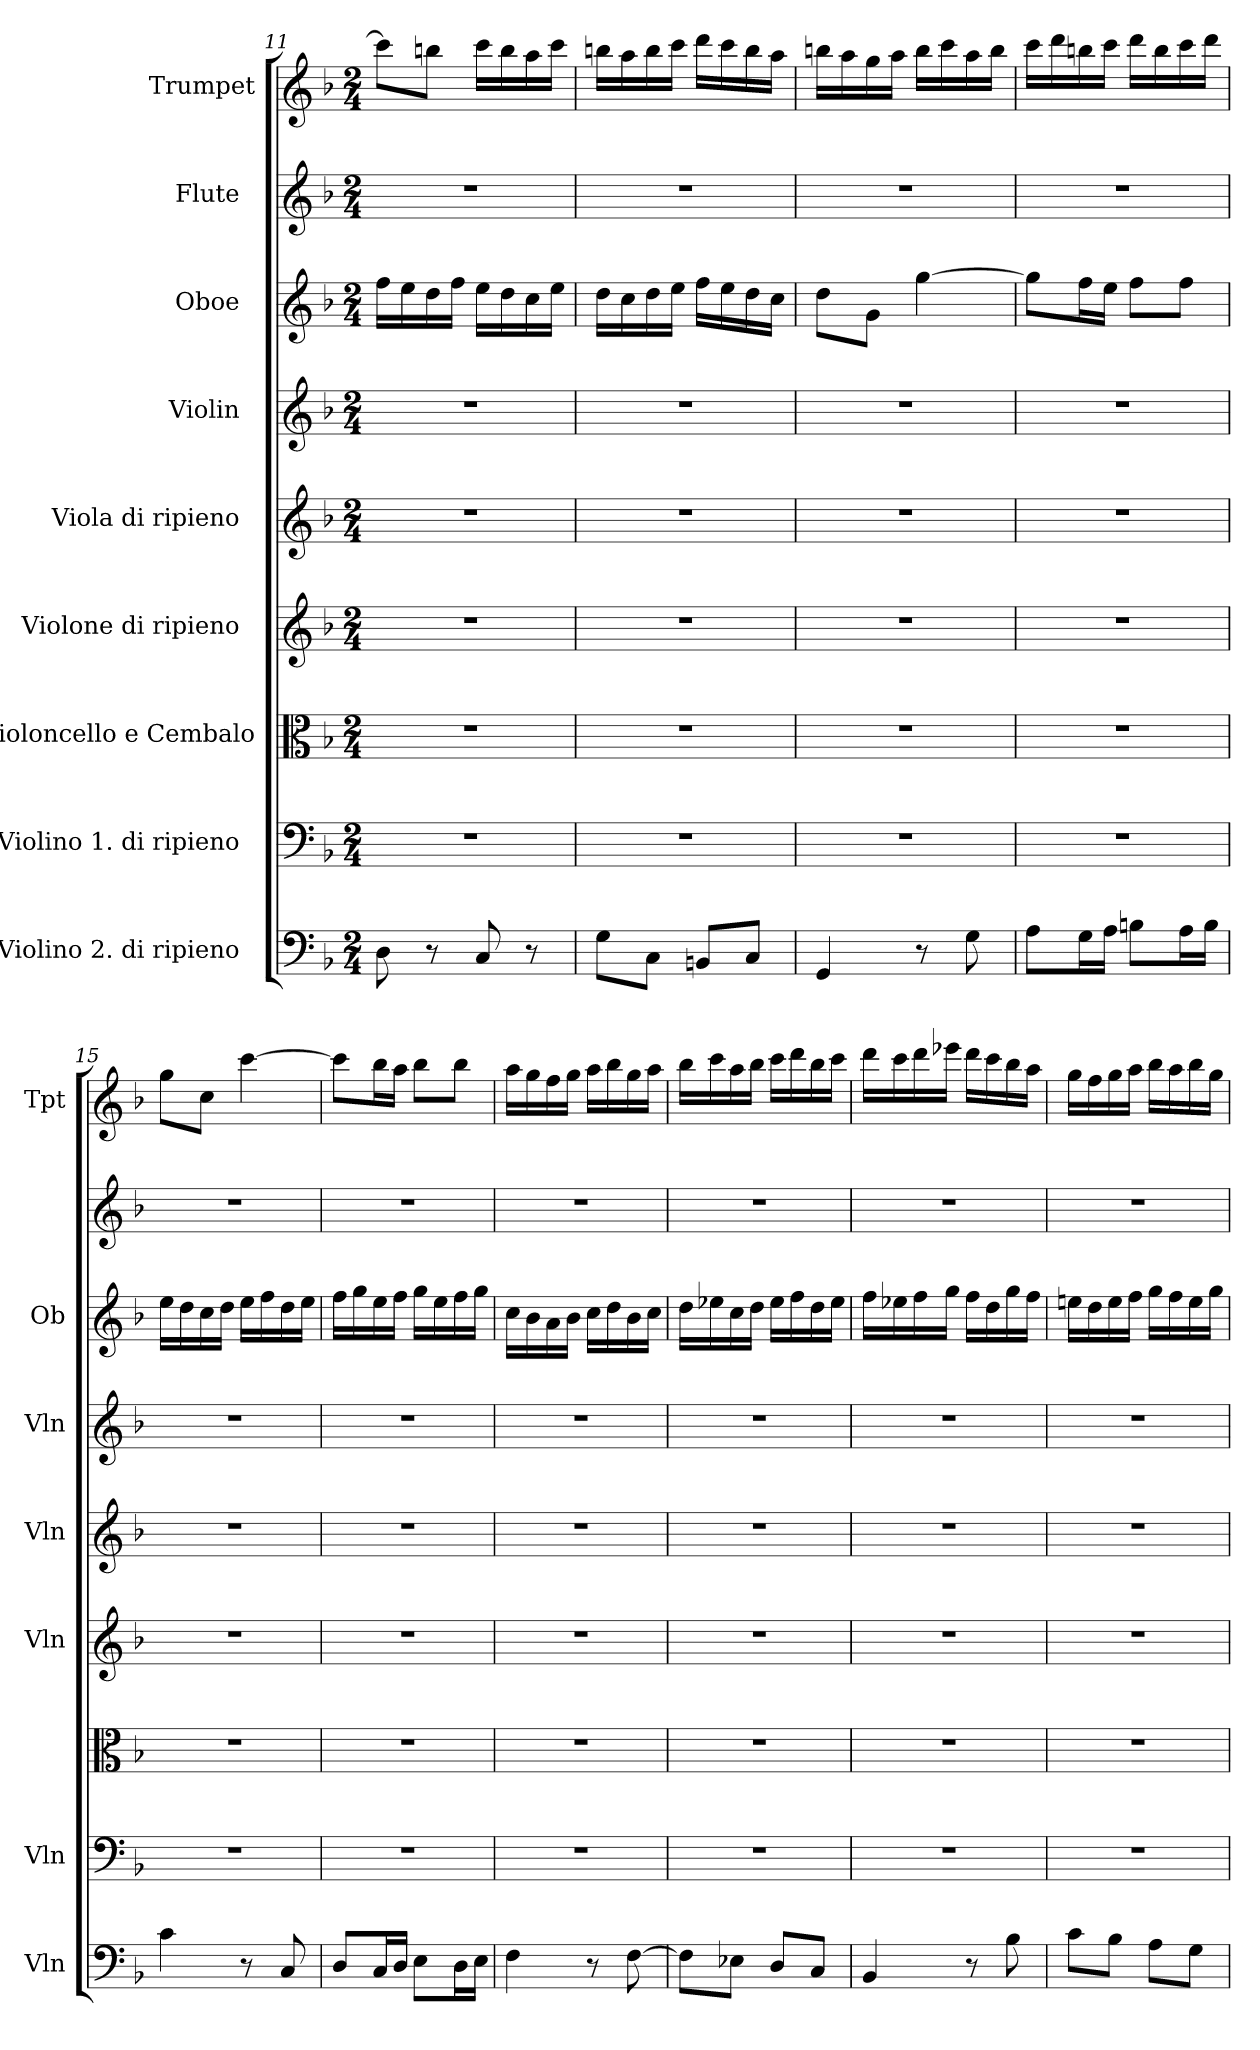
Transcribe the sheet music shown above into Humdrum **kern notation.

**kern	**kern	**kern	**kern	**kern	**kern	**kern	**kern	**kern
*part9	*part8	*part7	*part6	*part5	*part4	*part3	*part2	*part1
*staff9	*staff8	*staff7	*staff6	*staff5	*staff4	*staff3	*staff2	*staff1
*I"Violino 2. di ripieno  	*I"Violino 1.  di ripieno  	*I"Violoncello e Cembalo	*I"Violone  di ripieno  	*I"Viola  di ripieno    	*I"Violin              	*I"Oboe                	*I"Flute               	*I"Trumpet
*I'Vln	*I'Vln	*	*I'Vln	*I'Vln	*I'Vln	*I'Ob	*	*I'Tpt
*clefF4	*clefF4	*clefC3	*clefG2	*clefG2	*clefG2	*clefG2	*clefG2	*clefG2
*	*	*	*	*	*	*	*	*ITrd1c2
*k[b-]	*k[b-]	*k[b-]	*k[b-]	*k[b-]	*k[b-]	*k[b-]	*k[b-]	*k[b-e-a-]
*F:	*F:	*F:	*F:	*F:	*F:	*F:	*F:	*E-:
*M2/4	*M2/4	*M2/4	*M2/4	*M2/4	*M2/4	*M2/4	*M2/4	*M2/4
=11	=11	=11	=11	=11	=11	=11	=11	=11
8D\	2r	2r	2r	2r	2r	16ff\LL	2r	8bb-\L]
.	.	.	.	.	.	16ee\	.	.
8r	.	.	.	.	.	16dd\	.	8aan\J
.	.	.	.	.	.	16ff\JJ	.	.
8C/	.	.	.	.	.	16ee\LL	.	16bb-\LL
.	.	.	.	.	.	16dd\	.	16aa\
8r	.	.	.	.	.	16cc\	.	16gg\
.	.	.	.	.	.	16ee\JJ	.	16bb-\JJ
=12	=12	=12	=12	=12	=12	=12	=12	=12
8G\L	2r	2r	2r	2r	2r	16dd\LL	2r	16aan\LL
.	.	.	.	.	.	16cc\	.	16gg\
8C\J	.	.	.	.	.	16dd\	.	16aa\
.	.	.	.	.	.	16ee\JJ	.	16bb-\JJ
8BBn/L	.	.	.	.	.	16ff\LL	.	16ccc\LL
.	.	.	.	.	.	16ee\	.	16bb-\
8C/J	.	.	.	.	.	16dd\	.	16aa\
.	.	.	.	.	.	16cc\JJ	.	16gg\JJ
=13	=13	=13	=13	=13	=13	=13	=13	=13
4GG/	2r	2r	2r	2r	2r	8dd\L	2r	16aan\LL
.	.	.	.	.	.	.	.	16gg\
.	.	.	.	.	.	8g\J	.	16ff\
.	.	.	.	.	.	.	.	16gg\JJ
8r	.	.	.	.	.	[4gg\	.	16aa\LL
.	.	.	.	.	.	.	.	16bb-\
8G\	.	.	.	.	.	.	.	16gg\
.	.	.	.	.	.	.	.	16aa\JJ
=14	=14	=14	=14	=14	=14	=14	=14	=14
8A\L	2r	2r	2r	2r	2r	8gg\L]	2r	16bb-\LL
.	.	.	.	.	.	.	.	16ccc\
16G\L	.	.	.	.	.	16ff\L	.	16aan\
16A\JJ	.	.	.	.	.	16ee\JJ	.	16bb-\JJ
8Bn\L	.	.	.	.	.	8ff\L	.	16ccc\LL
.	.	.	.	.	.	.	.	16aa\
16A\L	.	.	.	.	.	8ff\J	.	16bb-\
16B\JJ	.	.	.	.	.	.	.	16ccc\JJ
=15	=15	=15	=15	=15	=15	=15	=15	=15
4c\	2r	2r	2r	2r	2r	16ee\LL	2r	8ff\L
.	.	.	.	.	.	16dd\	.	.
.	.	.	.	.	.	16cc\	.	8b-\J
.	.	.	.	.	.	16dd\JJ	.	.
8r	.	.	.	.	.	16ee\LL	.	[4bb-\
.	.	.	.	.	.	16ff\	.	.
8C/	.	.	.	.	.	16dd\	.	.
.	.	.	.	.	.	16ee\JJ	.	.
=16	=16	=16	=16	=16	=16	=16	=16	=16
8D/L	2r	2r	2r	2r	2r	16ff\LL	2r	8bb-\L]
.	.	.	.	.	.	16gg\	.	.
16C/L	.	.	.	.	.	16ee\	.	16aa-\L
16D/JJ	.	.	.	.	.	16ff\JJ	.	16gg\JJ
8E\L	.	.	.	.	.	16gg\LL	.	8aa-\L
.	.	.	.	.	.	16ee\	.	.
16D\L	.	.	.	.	.	16ff\	.	8aa-\J
16E\JJ	.	.	.	.	.	16gg\JJ	.	.
=17	=17	=17	=17	=17	=17	=17	=17	=17
4F\	2r	2r	2r	2r	2r	16cc\LL	2r	16gg\LL
.	.	.	.	.	.	16b-\	.	16ff\
.	.	.	.	.	.	16a\	.	16ee-\
.	.	.	.	.	.	16b-\JJ	.	16ff\JJ
8r	.	.	.	.	.	16cc\LL	.	16gg\LL
.	.	.	.	.	.	16dd\	.	16aa-\
[8F\	.	.	.	.	.	16b-\	.	16ff\
.	.	.	.	.	.	16cc\JJ	.	16gg\JJ
=18	=18	=18	=18	=18	=18	=18	=18	=18
8F\L]	2r	2r	2r	2r	2r	16dd\LL	2r	16aa-\LL
.	.	.	.	.	.	16ee-X\	.	16bb-\
8E-X\J	.	.	.	.	.	16cc\	.	16gg\
.	.	.	.	.	.	16dd\JJ	.	16aa-\JJ
8D/L	.	.	.	.	.	16ee-\LL	.	16bb-\LL
.	.	.	.	.	.	16ff\	.	16ccc\
8C/J	.	.	.	.	.	16dd\	.	16aa-\
.	.	.	.	.	.	16ee-\JJ	.	16bb-\JJ
=19	=19	=19	=19	=19	=19	=19	=19	=19
4BB-/	2r	2r	2r	2r	2r	16ff\LL	2r	16ccc\LL
.	.	.	.	.	.	16ee-X\	.	16bb-\
.	.	.	.	.	.	16ff\	.	16ccc\
.	.	.	.	.	.	16gg\JJ	.	16ddd-X\JJ
8r	.	.	.	.	.	16ff\LL	.	16ccc\LL
.	.	.	.	.	.	16dd\	.	16bb-\
8B-\	.	.	.	.	.	16gg\	.	16aa-\
.	.	.	.	.	.	16ff\JJ	.	16gg\JJ
=20	=20	=20	=20	=20	=20	=20	=20	=20
8c\L	2r	2r	2r	2r	2r	16een\LL	2r	16ff\LL
.	.	.	.	.	.	16dd\	.	16ee-\
8B-\J	.	.	.	.	.	16ee\	.	16ff\
.	.	.	.	.	.	16ff\JJ	.	16gg\JJ
8A\L	.	.	.	.	.	16gg\LL	.	16aa-\LL
.	.	.	.	.	.	16ff\	.	16gg\
8G\J	.	.	.	.	.	16ee\	.	16aa-\
.	.	.	.	.	.	16gg\JJ	.	16ff\JJ
=	=	=	=	=	=	=	=	=
*-	*-	*-	*-	*-	*-	*-	*-	*-
